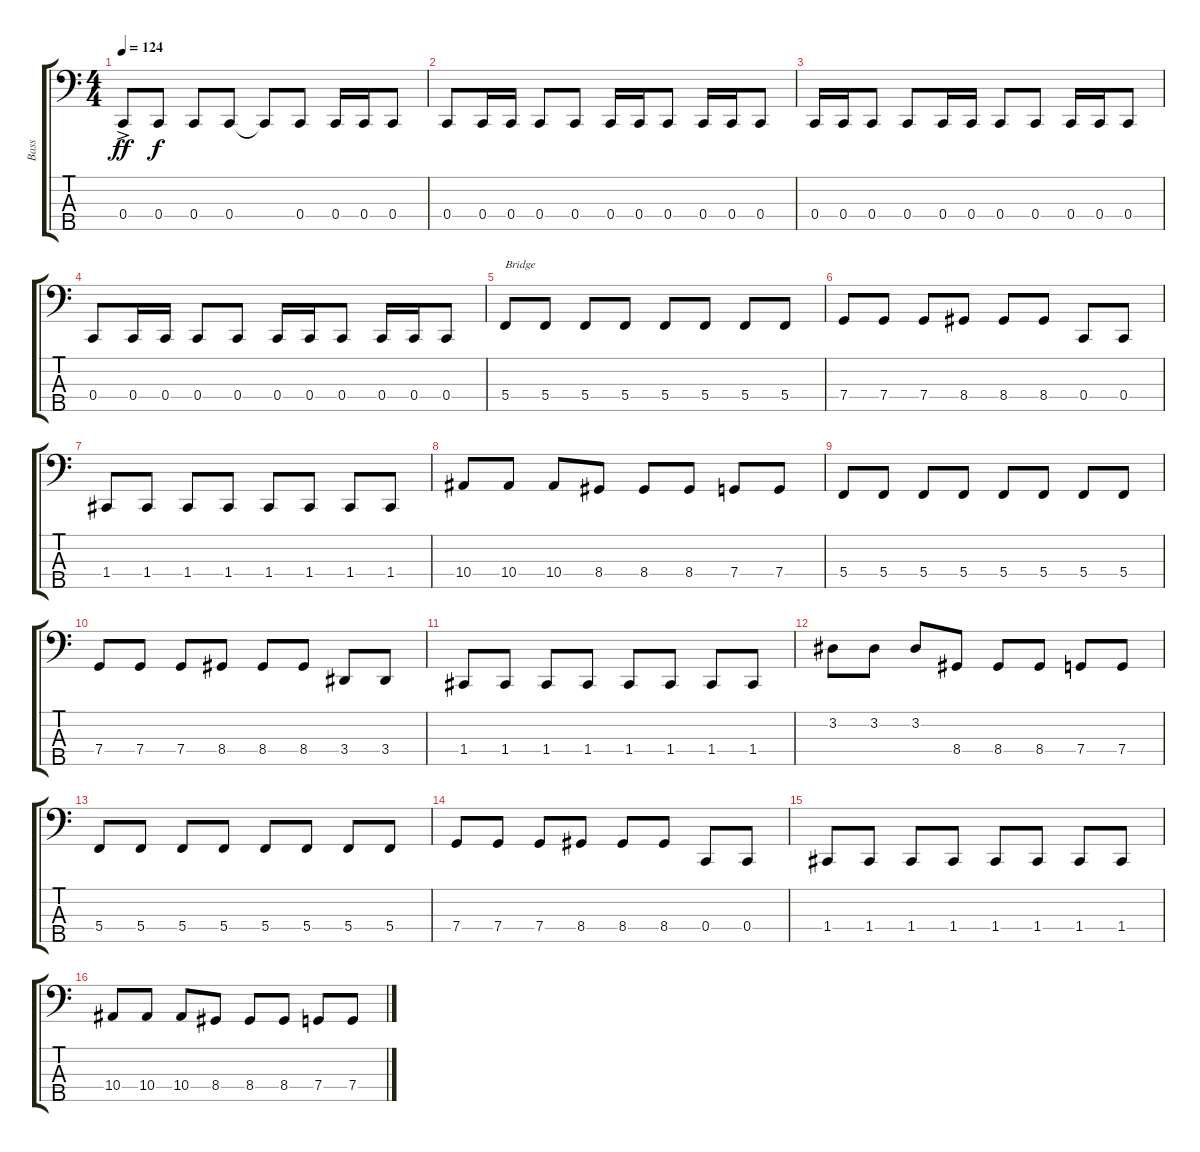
\track ("Bass" "Bass") {instrument electricbasspick}
\staff {score tabs}
\tuning (F2 C2 G1 C1 A0) {hide}
\ts (4 4)
\tempo 124
\clef f4
\ks c
0.4{ac}.8{dy ff} 0.4.8{dy f} 0.4.8 0.4.8 0.4{t}.8 0.4.8 0.4.16 0.4.16 0.4.8 |
0.4.8 0.4.16 0.4.16 0.4.8 0.4.8 0.4.16 0.4.16 0.4.8 0.4.16 0.4.16 0.4.8 |
0.4.16 0.4.16 0.4.8 0.4.8 0.4.16 0.4.16 0.4.8 0.4.8 0.4.16 0.4.16 0.4.8 |
0.4.8 0.4.16 0.4.16 0.4.8 0.4.8 0.4.16 0.4.16 0.4.8 0.4.16 0.4.16 0.4.8 |
5.4.8{txt "Bridge"} 5.4.8 5.4.8 5.4.8 5.4.8 5.4.8 5.4.8 5.4.8 |
7.4.8 7.4.8 7.4.8 8.4.8 8.4.8 8.4.8 0.4.8 0.4.8 |
1.4.8 1.4.8 1.4.8 1.4.8 1.4.8 1.4.8 1.4.8 1.4.8 |
10.4.8 10.4.8 10.4.8 8.4.8 8.4.8 8.4.8 7.4.8 7.4.8 |
5.4.8 5.4.8 5.4.8 5.4.8 5.4.8 5.4.8 5.4.8 5.4.8 |
7.4.8 7.4.8 7.4.8 8.4.8 8.4.8 8.4.8 3.4.8 3.4.8 |
1.4.8 1.4.8 1.4.8 1.4.8 1.4.8 1.4.8 1.4.8 1.4.8 |
3.2.8 3.2.8 3.2.8 8.4.8 8.4.8 8.4.8 7.4.8 7.4.8 |
5.4.8 5.4.8 5.4.8 5.4.8 5.4.8 5.4.8 5.4.8 5.4.8 |
7.4.8 7.4.8 7.4.8 8.4.8 8.4.8 8.4.8 0.4.8 0.4.8 |
1.4.8 1.4.8 1.4.8 1.4.8 1.4.8 1.4.8 1.4.8 1.4.8 |
10.4.8 10.4.8 10.4.8 8.4.8 8.4.8 8.4.8 7.4.8 7.4.8
